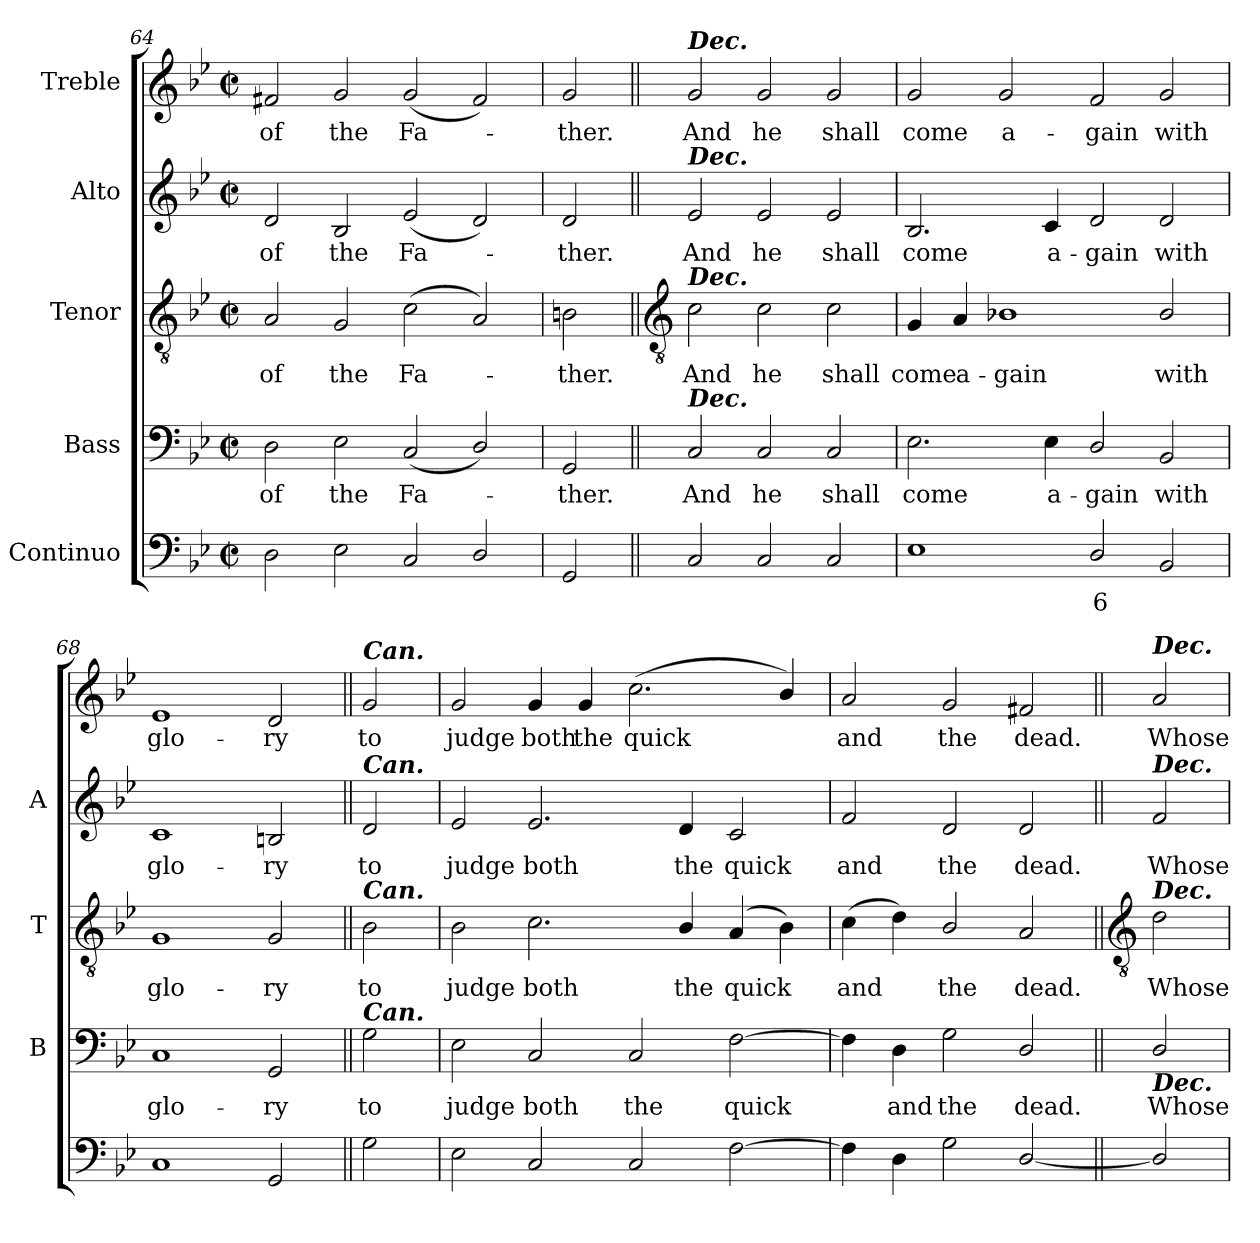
**kern	**text	**kern	**text	**kern	**text	**kern	**text	**kern	**text
*part5	*part5	*part4	*part4	*part3	*part3	*part2	*part2	*part1	*part1
*staff5	*staff5	*staff4	*staff4	*staff3	*staff3	*staff2	*staff2	*staff1	*staff1
*I"Continuo	*	*I"Bass	*	*I"Tenor	*	*I"Alto	*	*I"Treble	*
*	*	*I'B	*	*I'T	*	*I'A	*	*	*
*clefF4	*	*clefF4	*	*clefGv2	*	*clefG2	*	*clefG2	*
*k[b-e-]	*	*k[b-e-]	*	*k[b-e-]	*	*k[b-e-]	*	*k[b-e-]	*
*B-:	*	*B-:	*	*B-:	*	*B-:	*	*B-:	*
*M4/2	*	*M4/2	*	*M4/2	*	*M4/2	*	*M4/2	*
*met(c|)	*	*met(c|)	*	*met(c|)	*	*met(c|)	*	*met(c|)	*
=64	=64	=64	=64	=64	=64	=64	=64	=64	=64
!	!	!	!LO:LY:b	!	!LO:LY:b	!	!LO:LY:b	!	!LO:LY:b
2D	.	2D	of	2A	of	2d	of	2f#X	of
!	!	!	!LO:LY:b	!	!LO:LY:b	!	!LO:LY:b	!	!LO:LY:b
2E-	.	2E-	the	2G	the	2B-	the	2g	the
!	!	!	!LO:LY:b	!	!LO:LY:b	!	!LO:LY:b	!	!LO:LY:b
2C	.	(<2C	Fa-	(<2c	Fa-	(<2e-	Fa-	(<2g	Fa-
2D/	.	2D/)	.	2A)	.	2d)	.	2f#)	.
=65	=65	=65	=65	=65	=65	=65	=65	=65	=65
!	!	!	!LO:LY:b	!	!LO:LY:b	!	!LO:LY:b	!	!LO:LY:b
2GG	.	2GG	ther.	2Bn	ther.	2d	ther.	2g	ther.
!!LO:LB:g=z
=66||	=66||	=66||	=66||	=66||	=66||	=66||	=66||	=66||	=66||
*	*	*	*	*clefGv2	*	*	*	*	*
!	!	!	!	!	!	!	!	!LO:TX:a:Bi:t=Dec.	!
!	!	!	!	!	!	!LO:TX:a:Bi:t=Dec.	!	!	!
!	!	!	!	!LO:TX:a:Bi:t=Dec.	!	!	!	!	!
!	!	!LO:TX:a:Bi:t=Dec.	!	!	!	!	!	!	!
!	!	!	!LO:LY:b	!	!LO:LY:b	!	!LO:LY:b	!	!LO:LY:b
2C	.	2C	And	2c	And	2e-	And	2g	And
!	!	!	!LO:LY:b	!	!LO:LY:b	!	!LO:LY:b	!	!LO:LY:b
2C	.	2C	he	2c	he	2e-	he	2g	he
!	!	!	!LO:LY:b	!	!LO:LY:b	!	!LO:LY:b	!	!LO:LY:b
2C	.	2C	shall	2c	shall	2e-	shall	2g	shall
=67	=67	=67	=67	=67	=67	=67	=67	=67	=67
!	!	!	!LO:LY:b	!	!LO:LY:b	!	!LO:LY:b	!	!LO:LY:b
1E-	.	2.E-	come	4G	come	2.B-	come	2g	come
!	!	!	!	!	!LO:LY:b	!	!	!	!
.	.	.	.	4A	a-	.	.	.	.
!	!	!	!	!	!LO:LY:b	!	!	!	!LO:LY:b
.	.	.	.	1B-X	-gain	.	.	2g	a-
!	!	!	!LO:LY:b	!	!	!	!LO:LY:b	!	!
.	.	4E-	a-	.	.	4c	a-	.	.
!	!LO:LY:b	!	!LO:LY:b	!	!	!	!LO:LY:b	!	!LO:LY:b
2D/	6	2D/	-gain	.	.	2d	-gain	2f	-gain
!	!	!	!LO:LY:b	!	!LO:LY:b	!	!LO:LY:b	!	!LO:LY:b
2BB-	.	2BB-	with	2B-/	with	2d	with	2g	with
=68	=68	=68	=68	=68	=68	=68	=68	=68	=68
!	!	!	!LO:LY:b	!	!LO:LY:b	!	!LO:LY:b	!	!LO:LY:b
1C	.	1C	glo-	1G	glo-	1c	glo-	1e-	glo-
!	!	!	!LO:LY:b	!	!LO:LY:b	!	!LO:LY:b	!	!LO:LY:b
2GG	.	2GG	-ry	2G	-ry	2Bn	-ry	2d	-ry
=69||	=69||	=69||	=69||	=69||	=69||	=69||	=69||	=69||	=69||
!	!	!	!	!	!	!	!	!LO:TX:a:Bi:t=Can.	!
!	!	!	!	!	!	!LO:TX:a:Bi:t=Can.	!	!	!
!	!	!	!	!LO:TX:a:Bi:t=Can.	!	!	!	!	!
!	!	!LO:TX:a:Bi:t=Can.	!	!	!	!	!	!	!
!	!	!	!LO:LY:b	!	!LO:LY:b	!	!LO:LY:b	!	!LO:LY:b
2G	.	2G	to	2B-	to	2d	to	2g	to
=70	=70	=70	=70	=70	=70	=70	=70	=70	=70
!	!	!	!LO:LY:b	!	!LO:LY:b	!	!LO:LY:b	!	!LO:LY:b
2E-	.	2E-	judge	2B-	judge	2e-	judge	2g	judge
!	!	!	!LO:LY:b	!	!LO:LY:b	!	!LO:LY:b	!	!LO:LY:b
2C	.	2C	both	2.c	both	2.e-	both	4g	both
!	!	!	!	!	!	!	!	!	!LO:LY:b
.	.	.	.	.	.	.	.	4g	the
!	!	!	!LO:LY:b	!	!	!	!	!	!LO:LY:b
2C	.	2C	the	.	.	.	.	(<2.cc	quick
!	!	!	!	!	!LO:LY:b	!	!LO:LY:b	!	!
.	.	.	.	4B-/	the	4d	the	.	.
!	!	!	!LO:LY:b	!	!LO:LY:b	!	!LO:LY:b	!	!
[2F	.	[2F	quick	(<4A	quick	2c	quick	.	.
.	.	.	.	4B-)	.	.	.	4b-/)	.
=71	=71	=71	=71	=71	=71	=71	=71	=71	=71
!	!	!	!	!	!LO:LY:b	!	!LO:LY:b	!	!LO:LY:b
4F]	.	4F]	.	(>4c	and	2f	and	2a	and
!	!	!	!LO:LY:b	!	!	!	!	!	!
4D	.	4D	and	4d)	.	.	.	.	.
!	!	!	!LO:LY:b	!	!LO:LY:b	!	!LO:LY:b	!	!LO:LY:b
2G	.	2G	the	2B-/	the	2d	the	2g	the
!	!	!	!LO:LY:b	!	!LO:LY:b	!	!LO:LY:b	!	!LO:LY:b
[2D/	.	2D/	dead.	2A	dead.	2d	dead.	2f#X	dead.
!!LO:LB:g=z
=72||	=72||	=72||	=72||	=72||	=72||	=72||	=72||	=72||	=72||
*	*	*	*	*clefGv2	*	*	*	*	*
!	!	!	!	!	!	!	!	!LO:TX:a:Bi:t=Dec.	!
!	!	!	!	!	!	!LO:TX:a:Bi:t=Dec.	!	!	!
!	!	!	!	!LO:TX:a:Bi:t=Dec.	!	!	!	!	!
!	!	!LO:TX:b:Bi:t=Dec.	!	!	!	!	!	!	!
!	!	!	!LO:LY:b	!	!LO:LY:b	!	!LO:LY:b	!	!LO:LY:b
2D/]	.	2D/	Whose	2d	Whose	2f	Whose	2a	Whose
=	=	=	=	=	=	=	=	=	=
*-	*-	*-	*-	*-	*-	*-	*-	*-	*-
